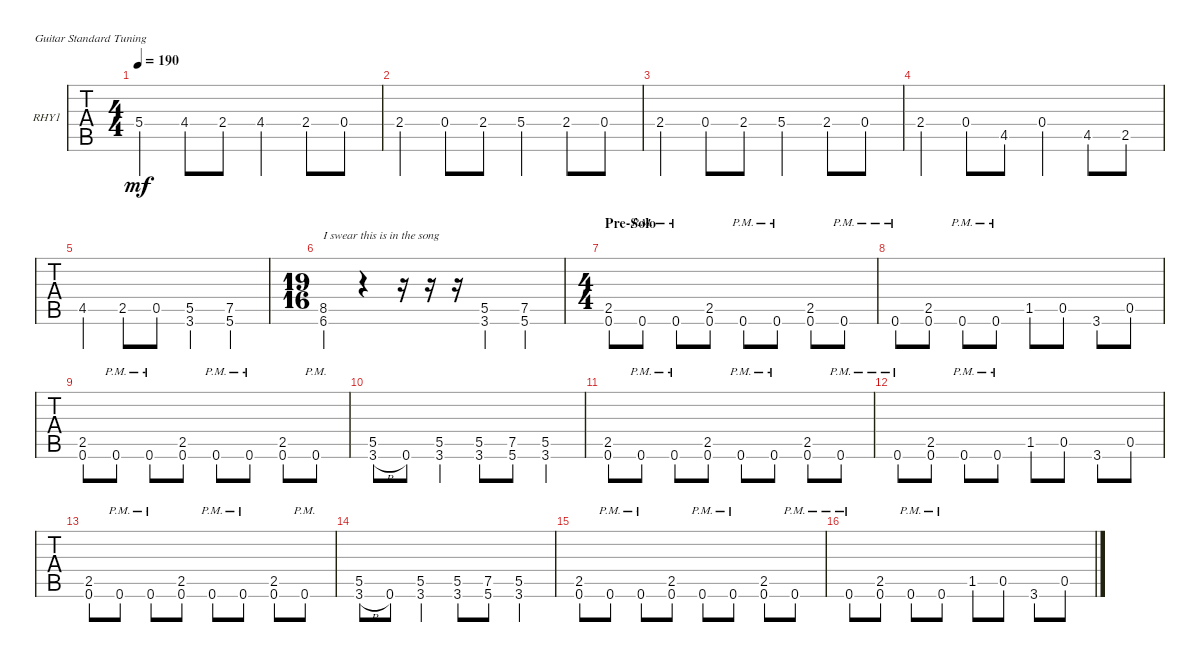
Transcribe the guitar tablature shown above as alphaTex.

\defaultSystemsLayout 4
\bracketExtendMode groupsimilarinstruments
\firstSystemTrackNameOrientation horizontal
\otherSystemsTrackNameOrientation horizontal
\track ("Rhythm Guitar 1" "RHY1") {instrument overdrivenguitar}
\staff {tabs}
\tuning (E4 B3 G3 D3 A2 E2)
\ts (4 4)
\tempo 190
\clef g2
\ks c
5.4.4{dy mf} 4.4.8 2.4.8 4.4.4 2.4.8 0.4.8 |
2.4.4 0.4.8 2.4.8 5.4.4 2.4.8 0.4.8 |
2.4.4 0.4.8 2.4.8 5.4.4 2.4.8 0.4.8 |
2.4.4 0.4.8 4.5.8 0.4.4 4.5.8 2.5.8 |
4.5.4 2.5.8 0.5.8 (3.6 5.5).4 (5.6 7.5).4 |
\ts (19 16)
(6.6{st} 8.5{st}).4{txt "I swear this is in the song"} r.4 r.16 r.16 r.16 (3.6 5.5).4 (5.6 7.5).4 |
\ts (4 4)
\section ("" "Pre-Solo")
(0.6 2.5).8 0.6{pm}.8 0.6{pm}.8 (2.5 0.6).8 0.6{pm}.8 0.6{pm}.8 (2.5 0.6).8 0.6{pm}.8 |
0.6{pm}.8 (0.6 2.5).8 0.6{pm}.8 0.6{pm}.8 1.5.8 0.5.8 3.6.8 0.5.8 |
(0.6 2.5).8 0.6{pm}.8 0.6{pm}.8 (2.5 0.6).8 0.6{pm}.8 0.6{pm}.8 (2.5 0.6).8 0.6{pm}.8 |
(3.6{h} 5.5).8 0.6.8 (3.6 5.5).4 (3.6 5.5).8 (5.6 7.5).8 (3.6 5.5).4 |
(0.6 2.5).8 0.6{pm}.8 0.6{pm}.8 (2.5 0.6).8 0.6{pm}.8 0.6{pm}.8 (2.5 0.6).8 0.6{pm}.8 |
0.6{pm}.8 (0.6 2.5).8 0.6{pm}.8 0.6{pm}.8 1.5.8 0.5.8 3.6.8 0.5.8 |
(0.6 2.5).8 0.6{pm}.8 0.6{pm}.8 (2.5 0.6).8 0.6{pm}.8 0.6{pm}.8 (2.5 0.6).8 0.6{pm}.8 |
(3.6{h} 5.5).8 0.6.8 (3.6 5.5).4 (3.6 5.5).8 (5.6 7.5).8 (3.6 5.5).4 |
(0.6 2.5).8 0.6{pm}.8 0.6{pm}.8 (2.5 0.6).8 0.6{pm}.8 0.6{pm}.8 (2.5 0.6).8 0.6{pm}.8 |
0.6{pm}.8 (0.6 2.5).8 0.6{pm}.8 0.6{pm}.8 1.5.8 0.5.8 3.6.8 0.5.8
